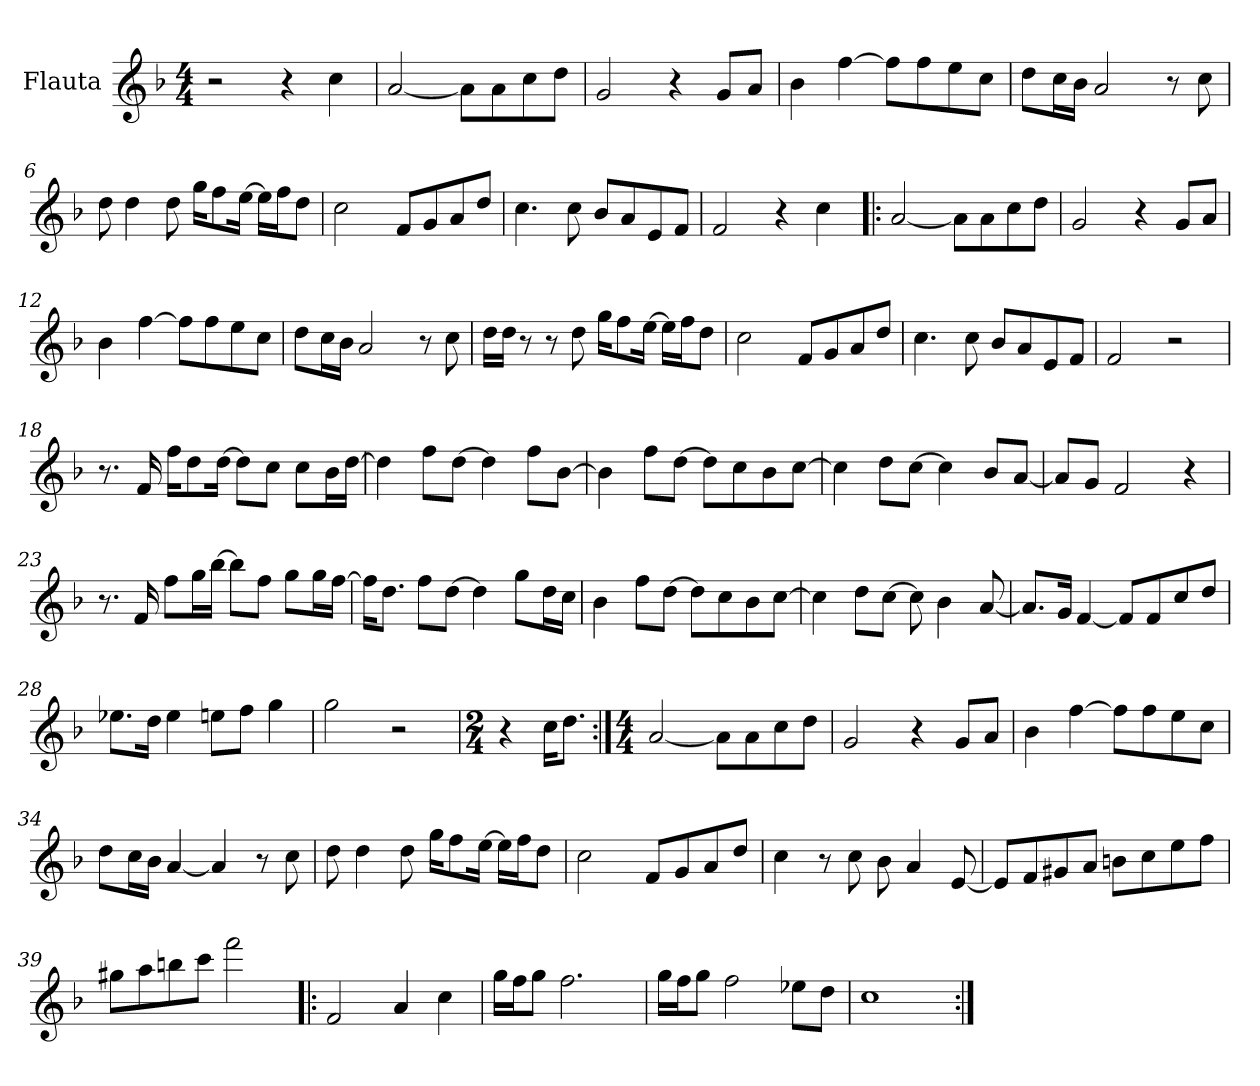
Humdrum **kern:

**kern
*part1
*staff1
*I"Flauta
*I'Fl.
*clefG2
*k[b-]
*M4/4
*MM78
=1
2r
4r
4cc\
=2
[2a/
8a\L]
8a\
8cc\
8dd\J
=3
2g/
4r
8g/L
8a/J
=4
4b-\
[4ff\
8ff\L]
8ff\
8ee\
8cc\J
=5
8dd\L
16cc\L
16b-\JJ
2a/
8r
8cc\
!!LO:LB:g=z
=6
8dd\
4dd\
8dd\
16gg\KL
8ff\
[16ee\Jk
16ee\LL]
16ff\J
8dd\J
=7
2cc\
8f/L
8g/
8a/
8dd/J
=8
4.cc\
8cc\
8b-/L
8a/
8e/
8f/J
=9
2f/
4r
4cc\
=10!|:
[2a/
8a\L]
8a\
8cc\
8dd\J
!!LO:LB:g=z
=11
2g/
4r
8g/L
8a/J
=12
4b-\
[4ff\
8ff\L]
8ff\
8ee\
8cc\J
=13
8dd\L
16cc\L
16b-\JJ
2a/
8r
8cc\
=14
16dd\LL
16dd\JJ
8r
8r
8dd\
16gg\KL
8ff\
[16ee\Jk
16ee\LL]
16ff\J
8dd\J
=15
2cc\
8f/L
8g/
8a/
8dd/J
!!LO:LB:g=z
=16
4.cc\
8cc\
8b-/L
8a/
8e/
8f/J
=17
2f/
2r
=18
8.r
16f/
16ff\KL
8dd\
[16dd\Jk
8dd\L]
8cc\J
8cc\L
16b-\L
[16dd\JJ
=19
4dd\]
8ff\L
[8dd\J
4dd\]
8ff\L
[8b-\J
!!LO:LB:g=z
=20
4b-\]
8ff\L
[8dd\J
8dd\L]
8cc\
8b-\
[8cc\J
=21
4cc\]
8dd\L
[8cc\J
4cc\]
8b-/L
[8a/J
=22
8a/L]
8g/J
2f/
4r
=23
8.r
16f/
8ff\L
16gg\L
[16bb-\JJ
8bb-\L]
8ff\J
8gg\L
16gg\L
[16ff\JJ
!!LO:LB:g=z
=24
16ff\KL]
8.dd\J
8ff\L
[8dd\J
4dd\]
8gg\L
16dd\L
16cc\JJ
=25
4b-\
8ff\L
[8dd\J
8dd\L]
8cc\
8b-\
[8cc\J
=26
4cc\]
8dd\L
[8cc\J
8cc\]
4b-\
[8a/
=27
8.a/L]
16g/Jk
[4f/
8f/L]
8f/
8cc/
8dd/J
!!LO:LB:g=z
=28
8.ee-X\L
16dd\Jk
4ee-\
8een\L
8ff\J
4gg\
=29
2gg\
2r
=30
*M2/4
4r
16cc\KL
8.dd\J
=31:|!
*M4/4
[2a/
8a\L]
8a\
8cc\
8dd\J
=32
2g/
4r
8g/L
8a/J
!!LO:LB:g=z
=33
4b-\
[4ff\
8ff\L]
8ff\
8ee\
8cc\J
=34
8dd\L
16cc\L
16b-\JJ
[4a/
4a/]
8r
8cc\
=35
8dd\
4dd\
8dd\
16gg\KL
8ff\
[16ee\Jk
16ee\LL]
16ff\J
8dd\J
=36
2cc\
8f/L
8g/
8a/
8dd/J
!!LO:LB:g=z
=37
4cc\
8r
8cc\
8b-\
4a/
[8e/
=38
8e/L]
8f/
8g#X/
8a/J
8bn\L
8cc\
8ee\
8ff\J
=39
8gg#X\L
8aa\
8bbn\
8ccc\J
2fff\
=40!|:
2f/
4a/
4cc\
=41
16gg\LL
16ff\J
8gg\J
2.ff\
!!LO:LB:g=z
=42
16gg\LL
16ff\J
8gg\J
2ff\
8ee-X\L
8dd\J
=43
1cc
=:|!
*-
